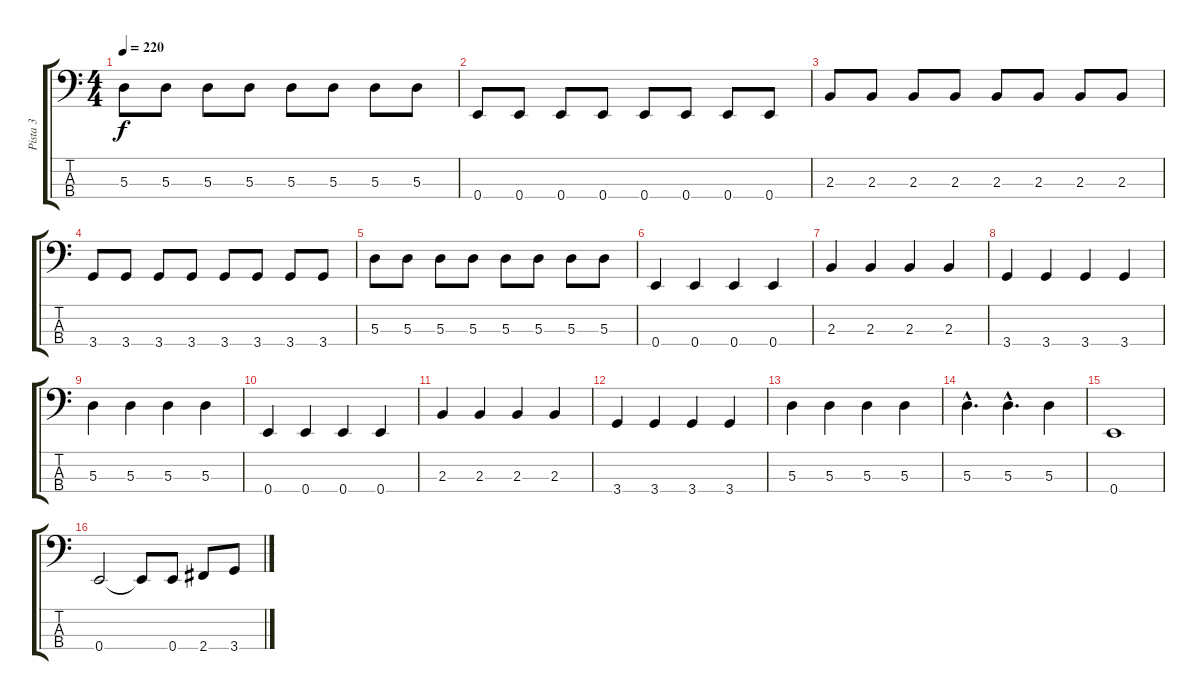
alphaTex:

\track ("Pista 3" "Pista 3") {instrument electricbassfinger}
\staff {score tabs}
\tuning (G2 D2 A1 E1) {hide}
\ts (4 4)
\tempo 220
\clef f4
\ks c
5.3.8{dy f} 5.3.8 5.3.8 5.3.8 5.3.8 5.3.8 5.3.8 5.3.8 |
0.4.8 0.4.8 0.4.8 0.4.8 0.4.8 0.4.8 0.4.8 0.4.8 |
2.3.8 2.3.8 2.3.8 2.3.8 2.3.8 2.3.8 2.3.8 2.3.8 |
3.4.8 3.4.8 3.4.8 3.4.8 3.4.8 3.4.8 3.4.8 3.4.8 |
5.3.8 5.3.8 5.3.8 5.3.8 5.3.8 5.3.8 5.3.8 5.3.8 |
0.4.4 0.4.4 0.4.4 0.4.4 |
2.3.4 2.3.4 2.3.4 2.3.4 |
3.4.4 3.4.4 3.4.4 3.4.4 |
5.3.4 5.3.4 5.3.4 5.3.4 |
0.4.4 0.4.4 0.4.4 0.4.4 |
2.3.4 2.3.4 2.3.4 2.3.4 |
3.4.4 3.4.4 3.4.4 3.4.4 |
5.3.4 5.3.4 5.3.4 5.3.4 |
5.3{hac}.4{d} 5.3{hac}.4{d} 5.3.4 |
0.4.1 |
0.4.2 0.4{t}.8 0.4.8 2.4.8 3.4.8
